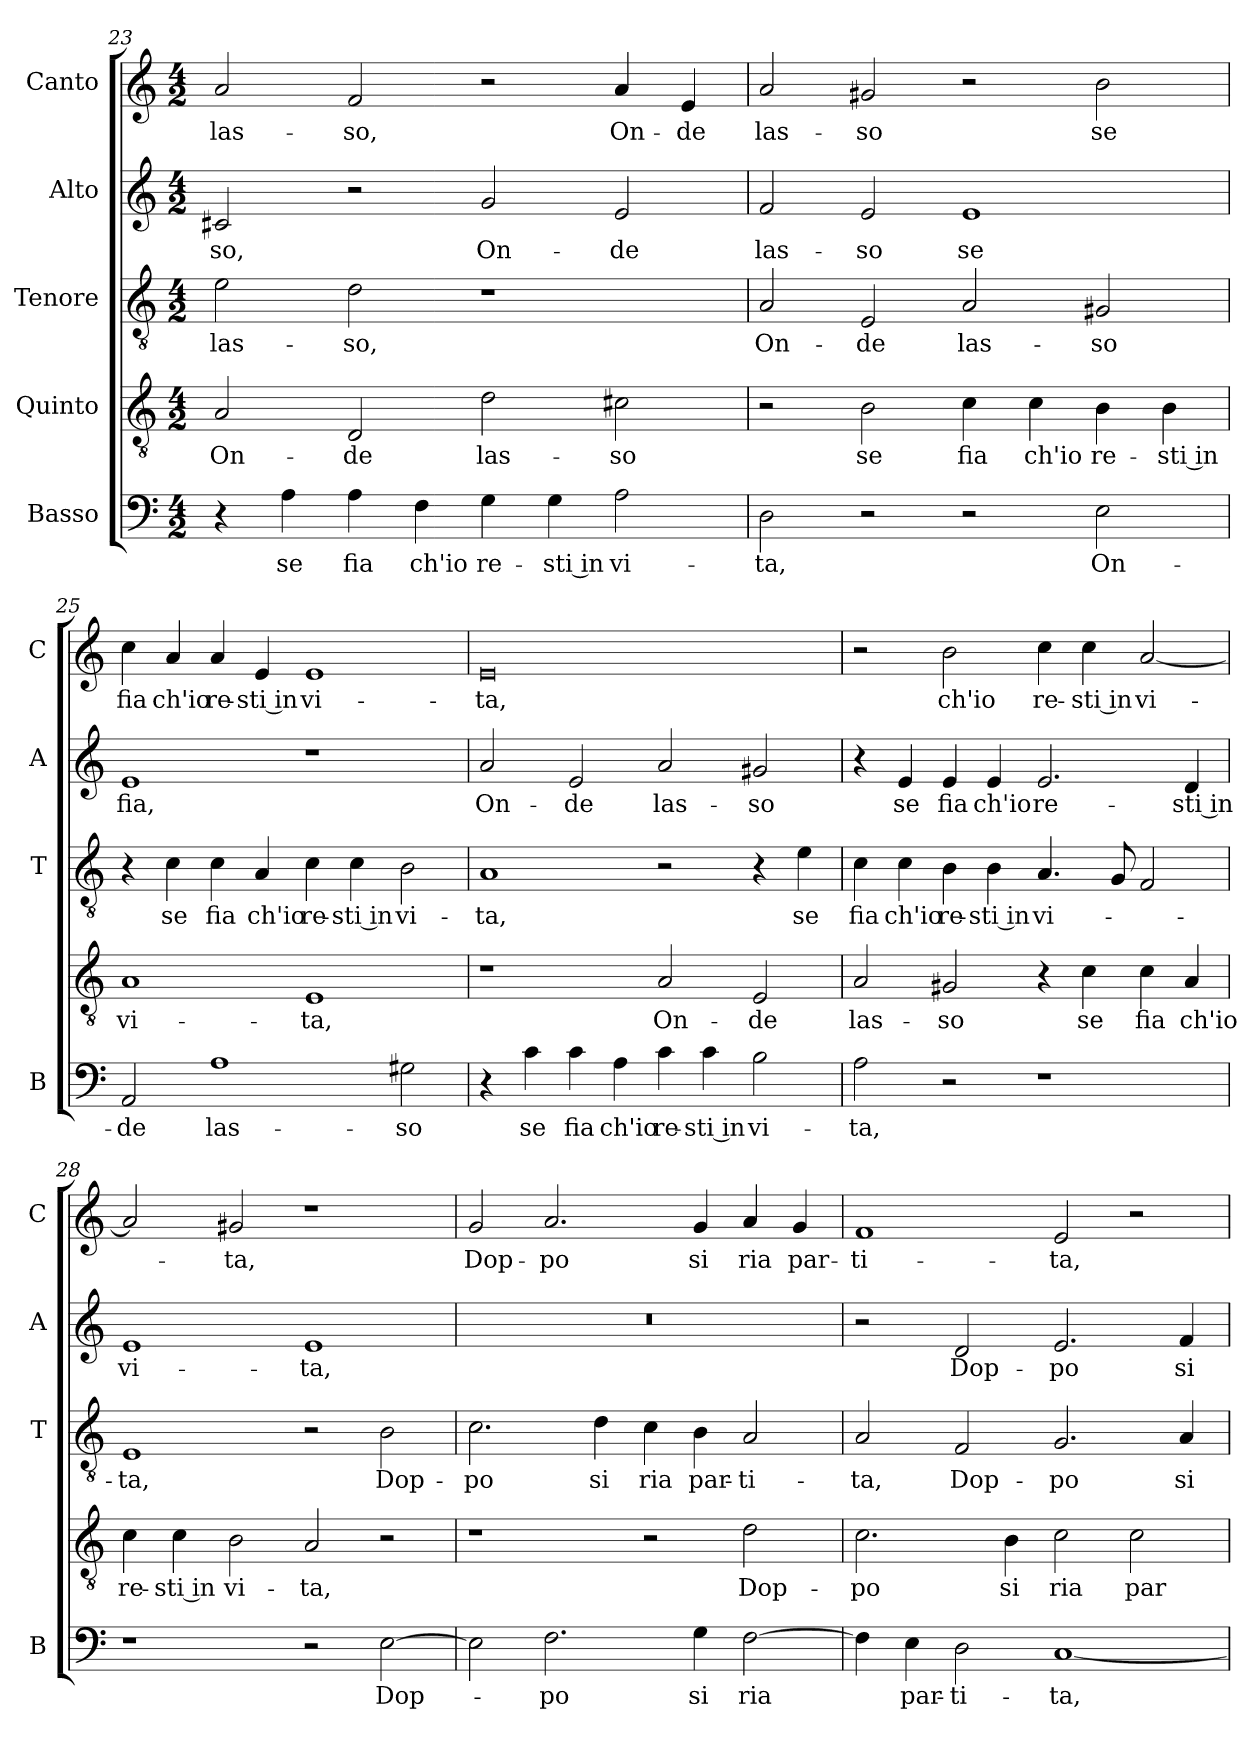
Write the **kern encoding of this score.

**kern	**text	**kern	**text	**kern	**text	**kern	**text	**kern	**text
*part5	*part5	*part4	*part4	*part3	*part3	*part2	*part2	*part1	*part1
*staff5	*staff5	*staff4	*staff4	*staff3	*staff3	*staff2	*staff2	*staff1	*staff1
*I"Basso	*	*I"Quinto	*	*I"Tenore	*	*I"Alto	*	*I"Canto	*
*I'B	*	*	*	*I'T	*	*I'A	*	*I'C	*
*clefF4	*	*clefGv2	*	*clefGv2	*	*clefG2	*	*clefG2	*
*k[]	*	*k[]	*	*k[]	*	*k[]	*	*k[]	*
*C:	*	*C:	*	*C:	*	*C:	*	*C:	*
*M4/2	*	*M4/2	*	*M4/2	*	*M4/2	*	*M4/2	*
=23	=23	=23	=23	=23	=23	=23	=23	=23	=23
!	!	!	!LO:LY:b	!	!LO:LY:b	!	!LO:LY:b	!	!LO:LY:b
4r	.	2A/	On-	2e\	las-	2c#X/	-so,	2a/	las-
!	!LO:LY:b	!	!	!	!	!	!	!	!
4A\	se	.	.	.	.	.	.	.	.
!	!LO:LY:b	!	!LO:LY:b	!	!LO:LY:b	!	!	!	!LO:LY:b
4A\	fia	2D/	-de	2d\	-so,	2r	.	2f/	-so,
!	!LO:LY:b	!	!	!	!	!	!	!	!
4F\	ch'io	.	.	.	.	.	.	.	.
!	!LO:LY:b	!	!LO:LY:b	!	!	!	!LO:LY:b	!	!
4G\	re-	2d\	las-	1r	.	2g/	On-	2r	.
!	!LO:LY:b	!	!	!	!	!	!	!	!
4G\	-sti in	.	.	.	.	.	.	.	.
!	!LO:LY:b	!	!LO:LY:b	!	!	!	!LO:LY:b	!	!LO:LY:b
2A\	vi-	2c#X\	-so	.	.	2e/	-de	4a/	On-
!	!	!	!	!	!	!	!	!	!LO:LY:b
.	.	.	.	.	.	.	.	4e/	-de
!!LO:PB:g=z
=24	=24	=24	=24	=24	=24	=24	=24	=24	=24
!	!LO:LY:b	!	!	!	!LO:LY:b	!	!LO:LY:b	!	!LO:LY:b
2D\	-ta,	2r	.	2A/	On-	2f/	las-	2a/	las-
!	!	!	!LO:LY:b	!	!LO:LY:b	!	!LO:LY:b	!	!LO:LY:b
2r	.	2B\	se	2E/	-de	2e/	-so	2g#X/	-so
!	!	!	!LO:LY:b	!	!LO:LY:b	!	!LO:LY:b	!	!
2r	.	4c\	fia	2A/	las-	1e	se	2r	.
!	!	!	!LO:LY:b	!	!	!	!	!	!
.	.	4c\	ch'io	.	.	.	.	.	.
!	!LO:LY:b	!	!LO:LY:b	!	!LO:LY:b	!	!	!	!LO:LY:b
2E\	On-	4B\	re-	2G#X/	-so	.	.	2b\	se
!	!	!	!LO:LY:b	!	!	!	!	!	!
.	.	4B\	-sti in	.	.	.	.	.	.
=25	=25	=25	=25	=25	=25	=25	=25	=25	=25
!	!LO:LY:b	!	!LO:LY:b	!	!	!	!LO:LY:b	!	!LO:LY:b
2AA/	-de	1A	vi-	4r	.	1e	fia,	4cc\	fia
!	!	!	!	!	!LO:LY:b	!	!	!	!LO:LY:b
.	.	.	.	4c\	se	.	.	4a/	ch'io
!	!LO:LY:b	!	!	!	!LO:LY:b	!	!	!	!LO:LY:b
1A	las-	.	.	4c\	fia	.	.	4a/	re-
!	!	!	!	!	!LO:LY:b	!	!	!	!LO:LY:b
.	.	.	.	4A/	ch'io	.	.	4e/	-sti in
!	!	!	!LO:LY:b	!	!LO:LY:b	!	!	!	!LO:LY:b
.	.	1E	-ta,	4c\	re-	1r	.	1e	vi-
!	!	!	!	!	!LO:LY:b	!	!	!	!
.	.	.	.	4c\	-sti in	.	.	.	.
!	!LO:LY:b	!	!	!	!LO:LY:b	!	!	!	!
2G#X\	-so	.	.	2B\	vi-	.	.	.	.
=26	=26	=26	=26	=26	=26	=26	=26	=26	=26
!	!	!	!	!	!LO:LY:b	!	!LO:LY:b	!	!LO:LY:b
4r	.	1r	.	1A	-ta,	2a/	On-	0e	-ta,
!	!LO:LY:b	!	!	!	!	!	!	!	!
4c\	se	.	.	.	.	.	.	.	.
!	!LO:LY:b	!	!	!	!	!	!LO:LY:b	!	!
4c\	fia	.	.	.	.	2e/	-de	.	.
!	!LO:LY:b	!	!	!	!	!	!	!	!
4A\	ch'io	.	.	.	.	.	.	.	.
!	!LO:LY:b	!	!LO:LY:b	!	!	!	!LO:LY:b	!	!
4c\	re-	2A/	On-	2r	.	2a/	las-	.	.
!	!LO:LY:b	!	!	!	!	!	!	!	!
4c\	-sti in	.	.	.	.	.	.	.	.
!	!LO:LY:b	!	!LO:LY:b	!	!	!	!LO:LY:b	!	!
2B\	vi-	2E/	-de	4r	.	2g#X/	-so	.	.
!	!	!	!	!	!LO:LY:b	!	!	!	!
.	.	.	.	4e\	se	.	.	.	.
=27	=27	=27	=27	=27	=27	=27	=27	=27	=27
!	!LO:LY:b	!	!LO:LY:b	!	!LO:LY:b	!	!	!	!
2A\	-ta,	2A/	las-	4c\	fia	4r	.	2r	.
!	!	!	!	!	!LO:LY:b	!	!LO:LY:b	!	!
.	.	.	.	4c\	ch'io	4e/	se	.	.
!	!	!	!LO:LY:b	!	!LO:LY:b	!	!LO:LY:b	!	!LO:LY:b
2r	.	2G#X/	-so	4B\	re-	4e/	fia	2b\	ch'io
!	!	!	!	!	!LO:LY:b	!	!LO:LY:b	!	!
.	.	.	.	4B\	-sti in	4e/	ch'io	.	.
!	!	!	!	!	!LO:LY:b	!	!LO:LY:b	!	!LO:LY:b
1r	.	4r	.	4.A/	vi-	2.e/	re-	4cc\	re-
!	!	!	!LO:LY:b	!	!	!	!	!	!LO:LY:b
.	.	4c\	se	.	.	.	.	4cc\	-sti in
.	.	.	.	8G/	.	.	.	.	.
!	!	!	!LO:LY:b	!	!	!	!	!	!LO:LY:b
.	.	4c\	fia	2F/	.	.	.	[2a/	vi-
!	!	!	!LO:LY:b	!	!	!	!LO:LY:b	!	!
.	.	4A/	ch'io	.	.	4d/	-sti in	.	.
!!LO:LB:g=z
=28	=28	=28	=28	=28	=28	=28	=28	=28	=28
!	!	!	!LO:LY:b	!	!LO:LY:b	!	!LO:LY:b	!	!
1r	.	4c\	re-	1E	-ta,	1e	vi-	2a/]	.
!	!	!	!LO:LY:b	!	!	!	!	!	!
.	.	4c\	-sti in	.	.	.	.	.	.
!	!	!	!LO:LY:b	!	!	!	!	!	!LO:LY:b
.	.	2B\	vi-	.	.	.	.	2g#X/	-ta,
!	!	!	!LO:LY:b	!	!	!	!LO:LY:b	!	!
2r	.	2A/	-ta,	2r	.	1e	-ta,	1r	.
!	!LO:LY:b	!	!	!	!LO:LY:b	!	!	!	!
[2E\	Dop-	2r	.	2B\	Dop-	.	.	.	.
=29	=29	=29	=29	=29	=29	=29	=29	=29	=29
!	!	!	!	!	!LO:LY:b	!	!	!	!LO:LY:b
2E\]	.	1r	.	2.c\	-po	0r	.	2g/	Dop-
!	!LO:LY:b	!	!	!	!	!	!	!	!LO:LY:b
2.F\	-po	.	.	.	.	.	.	2.a/	-po
!	!	!	!	!	!LO:LY:b	!	!	!	!
.	.	.	.	4d\	si	.	.	.	.
!	!	!	!	!	!LO:LY:b	!	!	!	!
.	.	2r	.	4c\	ria	.	.	.	.
!	!LO:LY:b	!	!	!	!LO:LY:b	!	!	!	!LO:LY:b
4G\	si	.	.	4B\	par-	.	.	4g/	si
!	!LO:LY:b	!	!LO:LY:b	!	!LO:LY:b	!	!	!	!LO:LY:b
[2F\	ria	2d\	Dop-	2A/	-ti-	.	.	4a/	ria
!	!	!	!	!	!	!	!	!	!LO:LY:b
.	.	.	.	.	.	.	.	4g/	par-
=30	=30	=30	=30	=30	=30	=30	=30	=30	=30
!	!	!	!LO:LY:b	!	!LO:LY:b	!	!	!	!LO:LY:b
4F\]	.	2.c\	-po	2A/	-ta,	2r	.	1f	-ti-
!	!LO:LY:b	!	!	!	!	!	!	!	!
4E\	par-	.	.	.	.	.	.	.	.
!	!LO:LY:b	!	!	!	!LO:LY:b	!	!LO:LY:b	!	!
2D\	-ti-	.	.	2F/	Dop-	2d/	Dop-	.	.
!	!	!	!LO:LY:b	!	!	!	!	!	!
.	.	4B\	si	.	.	.	.	.	.
!	!LO:LY:b	!	!LO:LY:b	!	!LO:LY:b	!	!LO:LY:b	!	!LO:LY:b
[1C	-ta,	2c\	ria	2.G/	-po	2.e/	-po	2e/	-ta,
!	!	!	!LO:LY:b	!	!	!	!	!	!
.	.	2c\	par-	.	.	.	.	2r	.
!	!	!	!	!	!LO:LY:b	!	!LO:LY:b	!	!
.	.	.	.	4A/	si	4f/	si	.	.
=	=	=	=	=	=	=	=	=	=
*-	*-	*-	*-	*-	*-	*-	*-	*-	*-
